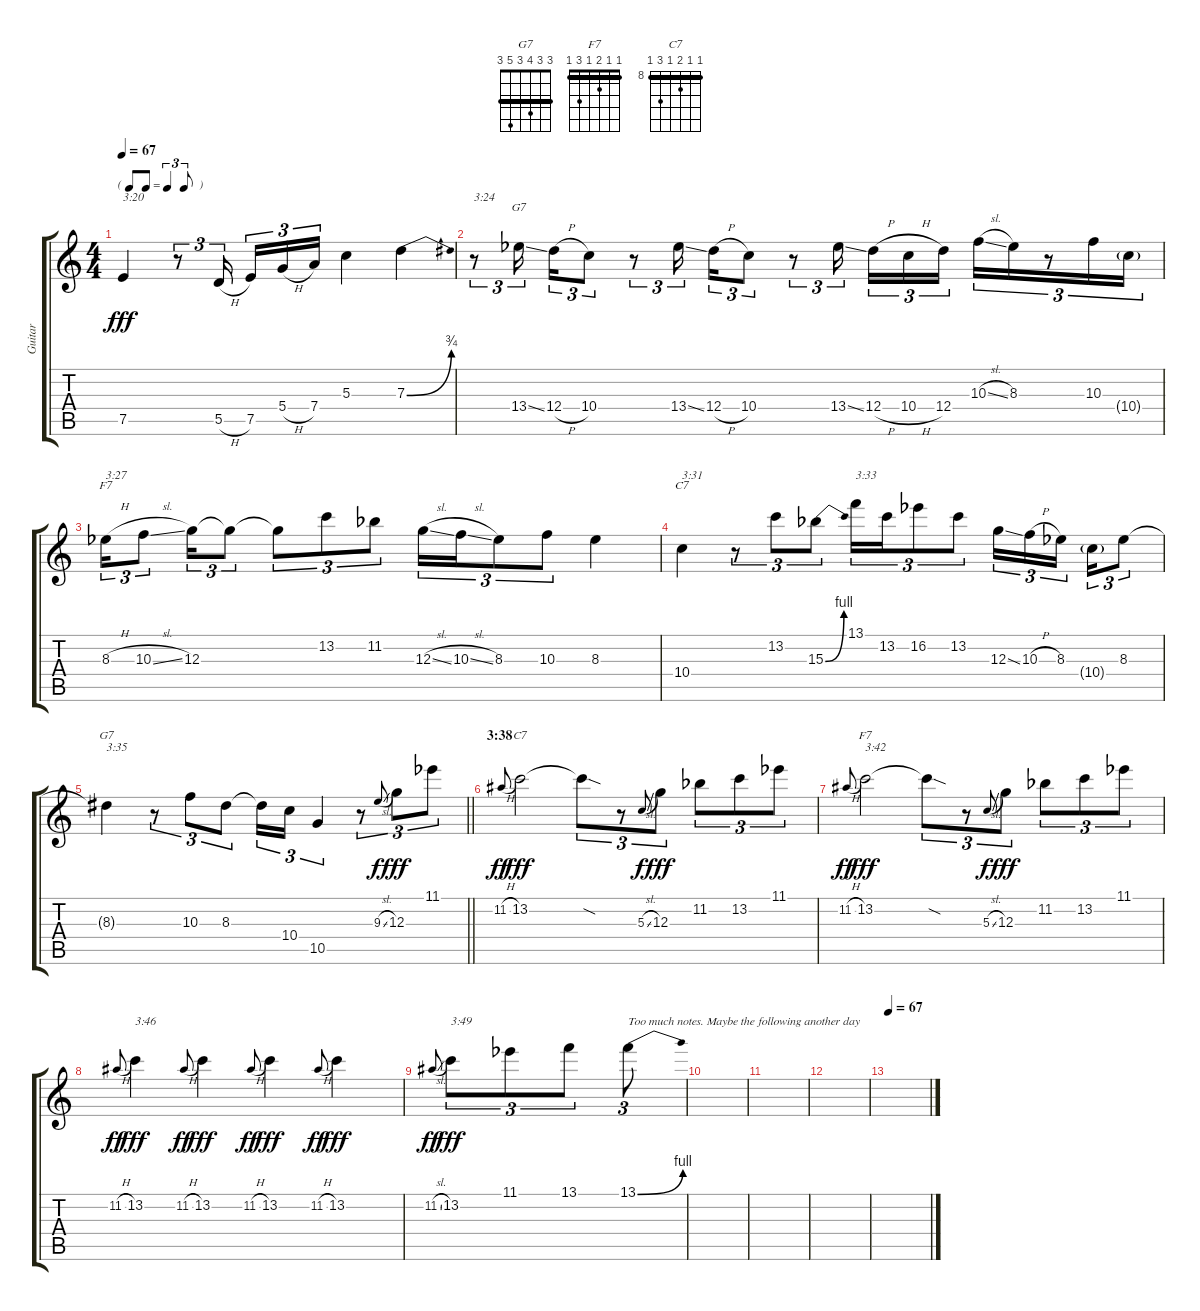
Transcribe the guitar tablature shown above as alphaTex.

\track ("Guitar" "Guitar") {instrument electricguitarjazz}
\staff {score tabs}
\tuning (E4 B3 G3 D3 A2 E2) {hide}
\chord ("G7" 1 0 0 0 2 3)
\chord ("F7" 1 1 2 1 0 1) {barre 1}
\chord ("C7" 3 5 3 5 3 x) {barre 3}
\chord ("G7" 3 3 4 3 5 3) {barre 3}
\chord ("C7" x x 9 8 10 8) {firstfret 8 barre 8}
\chord ("F7" x 18 20 19 20 x) {firstfret 18}
\chord ("F7" 1 1 2 1 3 1) {barre 1}
\chord ("C7" 8 8 9 8 10 8) {firstfret 8 barre 8}
\ts (4 4)
\tf triplet8th
\tempo 67
\clef g2
\ks c
7.5.4{txt "3:20" dy fff} r.8{tu (3 2)} 5.5{h}.16{tu (3 2) beam splitsecondary} 7.5.16{tu (3 2)} 5.4{h}.16{tu (3 2)} 7.4.16{tu (3 2)} 5.3.4 7.3{be (bend 0 0 60 3)}.4 |
r.8{tu (3 2) txt "3:24"} 13.4{ss acc b}.16{tu (3 2) ch "G7" beam splitsecondary} 12.4{h}.16{tu (3 2)} 10.4.8{tu (3 2)} r.8{tu (3 2)} 13.4{ss acc b}.16{tu (3 2) beam splitsecondary} 12.4{h}.16{tu (3 2)} 10.4.8{tu (3 2)} r.8{tu (3 2)} 13.4{ss acc b}.16{tu (3 2) beam splitsecondary} 12.4{h}.16{tu (3 2)} 10.4{h}.16{tu (3 2)} 12.4.16{tu (3 2)} 10.3{sl}.16{tu (3 2)} 8.3{acc b}.16{tu (3 2)} r.8{tu (3 2)} 10.3.16{tu (3 2)} 10.4{g}.16{tu (3 2)} |
8.3{h acc b}.16{tu (3 2) ch "F7" txt "3:27"} 10.3{sl}.8{tu (3 2)} 12.3.16{tu (3 2)} 12.3{t}.8{tu (3 2)} 12.3{t}.8{tu (3 2)} 13.2.8{tu (3 2)} 11.2{acc b}.8{tu (3 2)} 12.3{sl}.16{tu (3 2)} 10.3{sl}.16{tu (3 2)} 8.3{acc b}.8{tu (3 2)} 10.3.8{tu (3 2)} 8.3{acc b}.4 |
10.4.4{ch "C7" txt "3:31"} r.8{tu (3 2)} 13.2.8{tu (3 2)} 15.3{be (bend 0 0 60 4) acc b}.8{tu (3 2)} 13.1.16{tu (3 2) txt "3:33"} 13.2.16{tu (3 2)} 16.2{acc b}.8{tu (3 2)} 13.2.8{tu (3 2)} 12.3{ss}.16{tu (3 2)} 10.3{h}.16{tu (3 2)} 8.3{acc b}.16{tu (3 2) beam splitsecondary} 10.4{g}.16{tu (3 2)} 8.3{acc b}.8{tu (3 2)} |
\barLineRight lightlight
8.3{t}.4{ch "G7" txt "3:35"} r.8{tu (3 2)} 10.3.8{tu (3 2)} 8.3.8{tu (3 2)} 8.3{t}.16{tu (3 2)} 10.4.16{tu (3 2)} 10.5.4{tu (3 2)} r.8{tu (3 2)} 9.3{sl}.8{gr onbeat dy f} 12.3.8{tu (3 2) dy fff} 11.1{acc b}.8{tu (3 2)} |
\section ("" "3:38 ")
11.2{h}.8{gr onbeat dy ff} 13.2.2{ch "C7" dy fff} 13.2{sod t}.8{tu (3 2)} r.8{tu (3 2)} 5.3{sl}.8{gr onbeat dy f} 12.3.8{tu (3 2) dy fff} 11.2{acc b}.8{tu (3 2)} 13.2.8{tu (3 2)} 11.1{acc b}.8{tu (3 2)} |
11.2{h}.8{gr onbeat dy ff} 13.2.2{ch "F7" txt "3:42" dy fff} 13.2{sod t}.8{tu (3 2)} r.8{tu (3 2)} 5.3{sl}.8{gr onbeat dy f} 12.3.8{tu (3 2) dy fff} 11.2{acc b}.8{tu (3 2)} 13.2.8{tu (3 2)} 11.1{acc b}.8{tu (3 2)} |
11.2{h}.8{gr onbeat dy ff} 13.2.4{txt "3:46" dy fff} 11.2{h}.8{gr onbeat dy ff} 13.2.4{dy fff} 11.2{h}.8{gr onbeat dy ff} 13.2.4{dy fff} 11.2{h}.8{gr onbeat dy ff} 13.2.4{dy fff} |
11.2{sl}.8{gr onbeat dy ff} 13.2.8{tu (3 2) txt "3:49" dy fff} 11.1{acc b}.8{tu (3 2)} 13.1.8{tu (3 2)} 13.1{be (bend 0 0 60 4)}.8{tu (3 2) txt "Too much notes. Maybe the following another day"} |
|
|
|
\tempo 67
